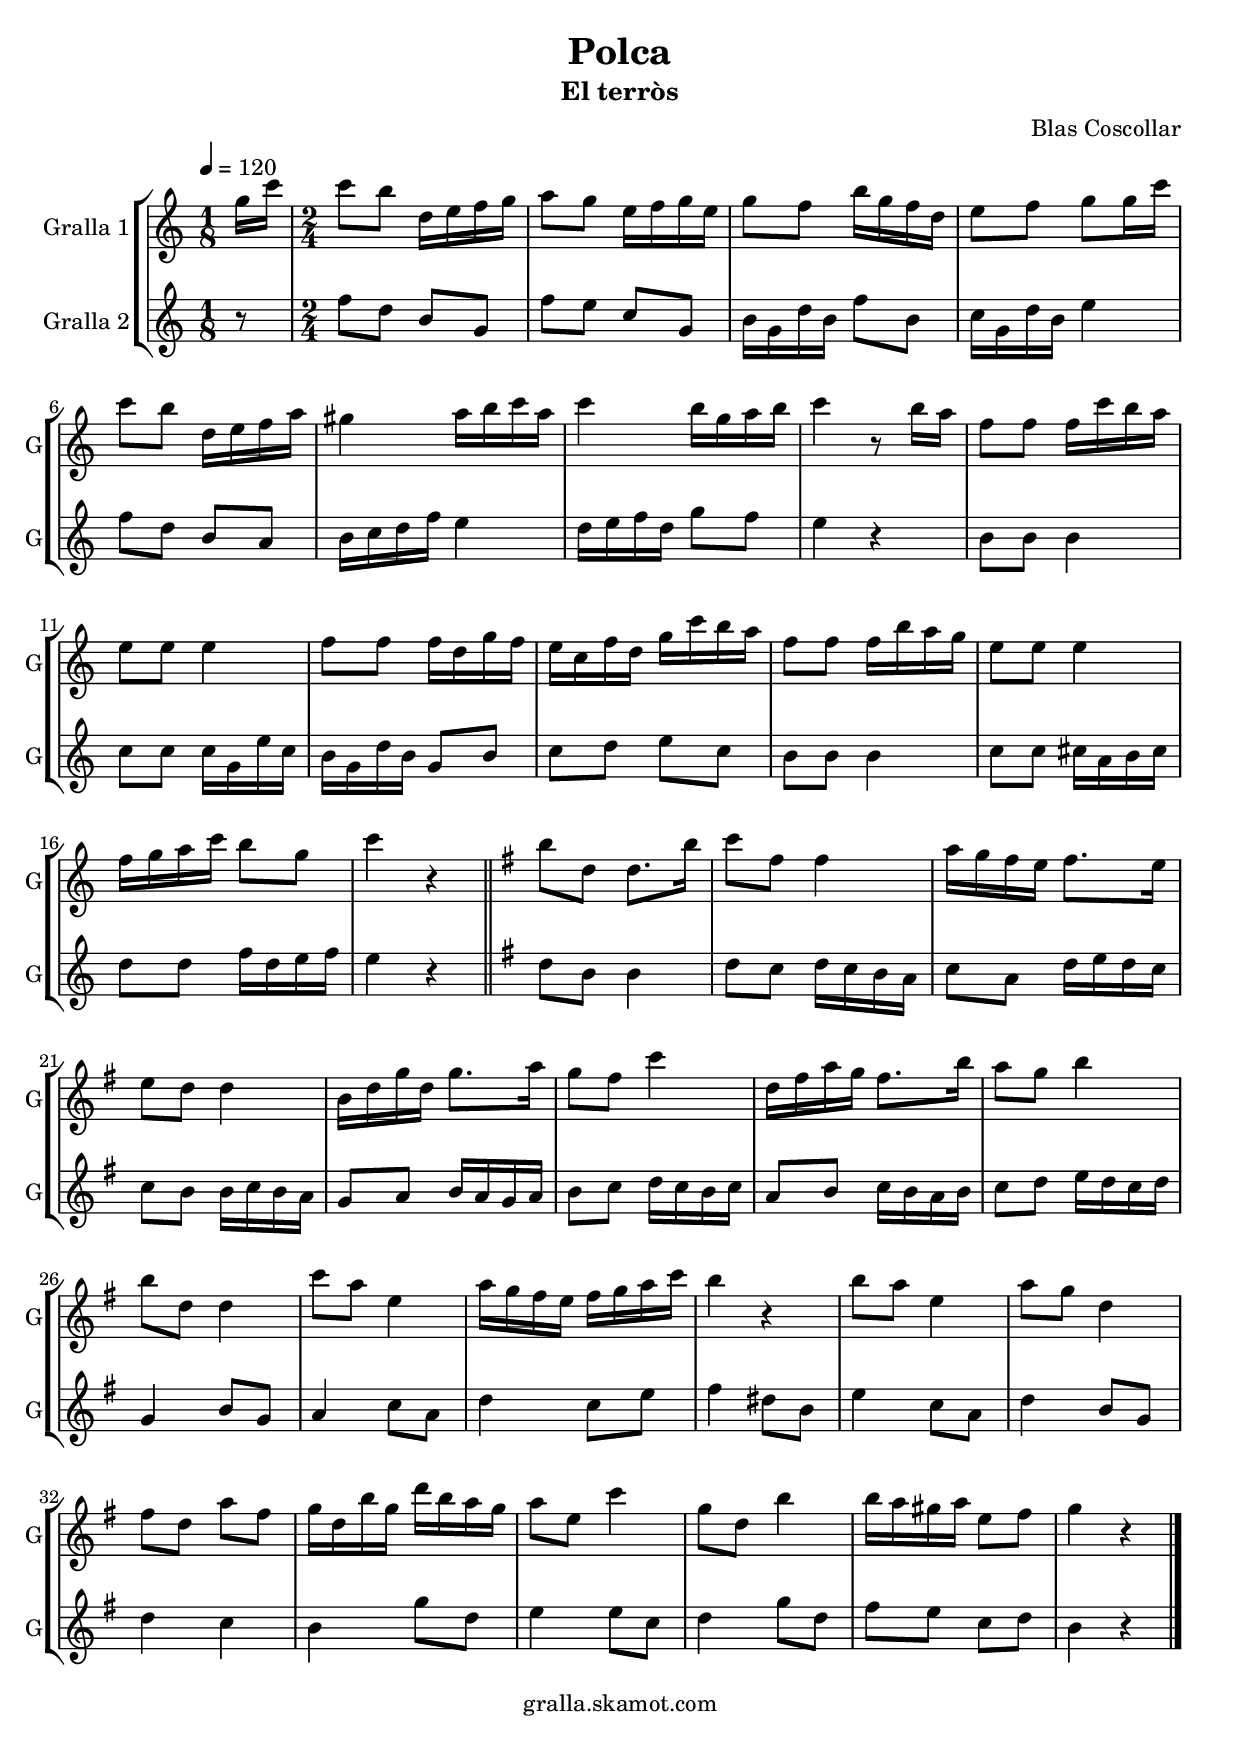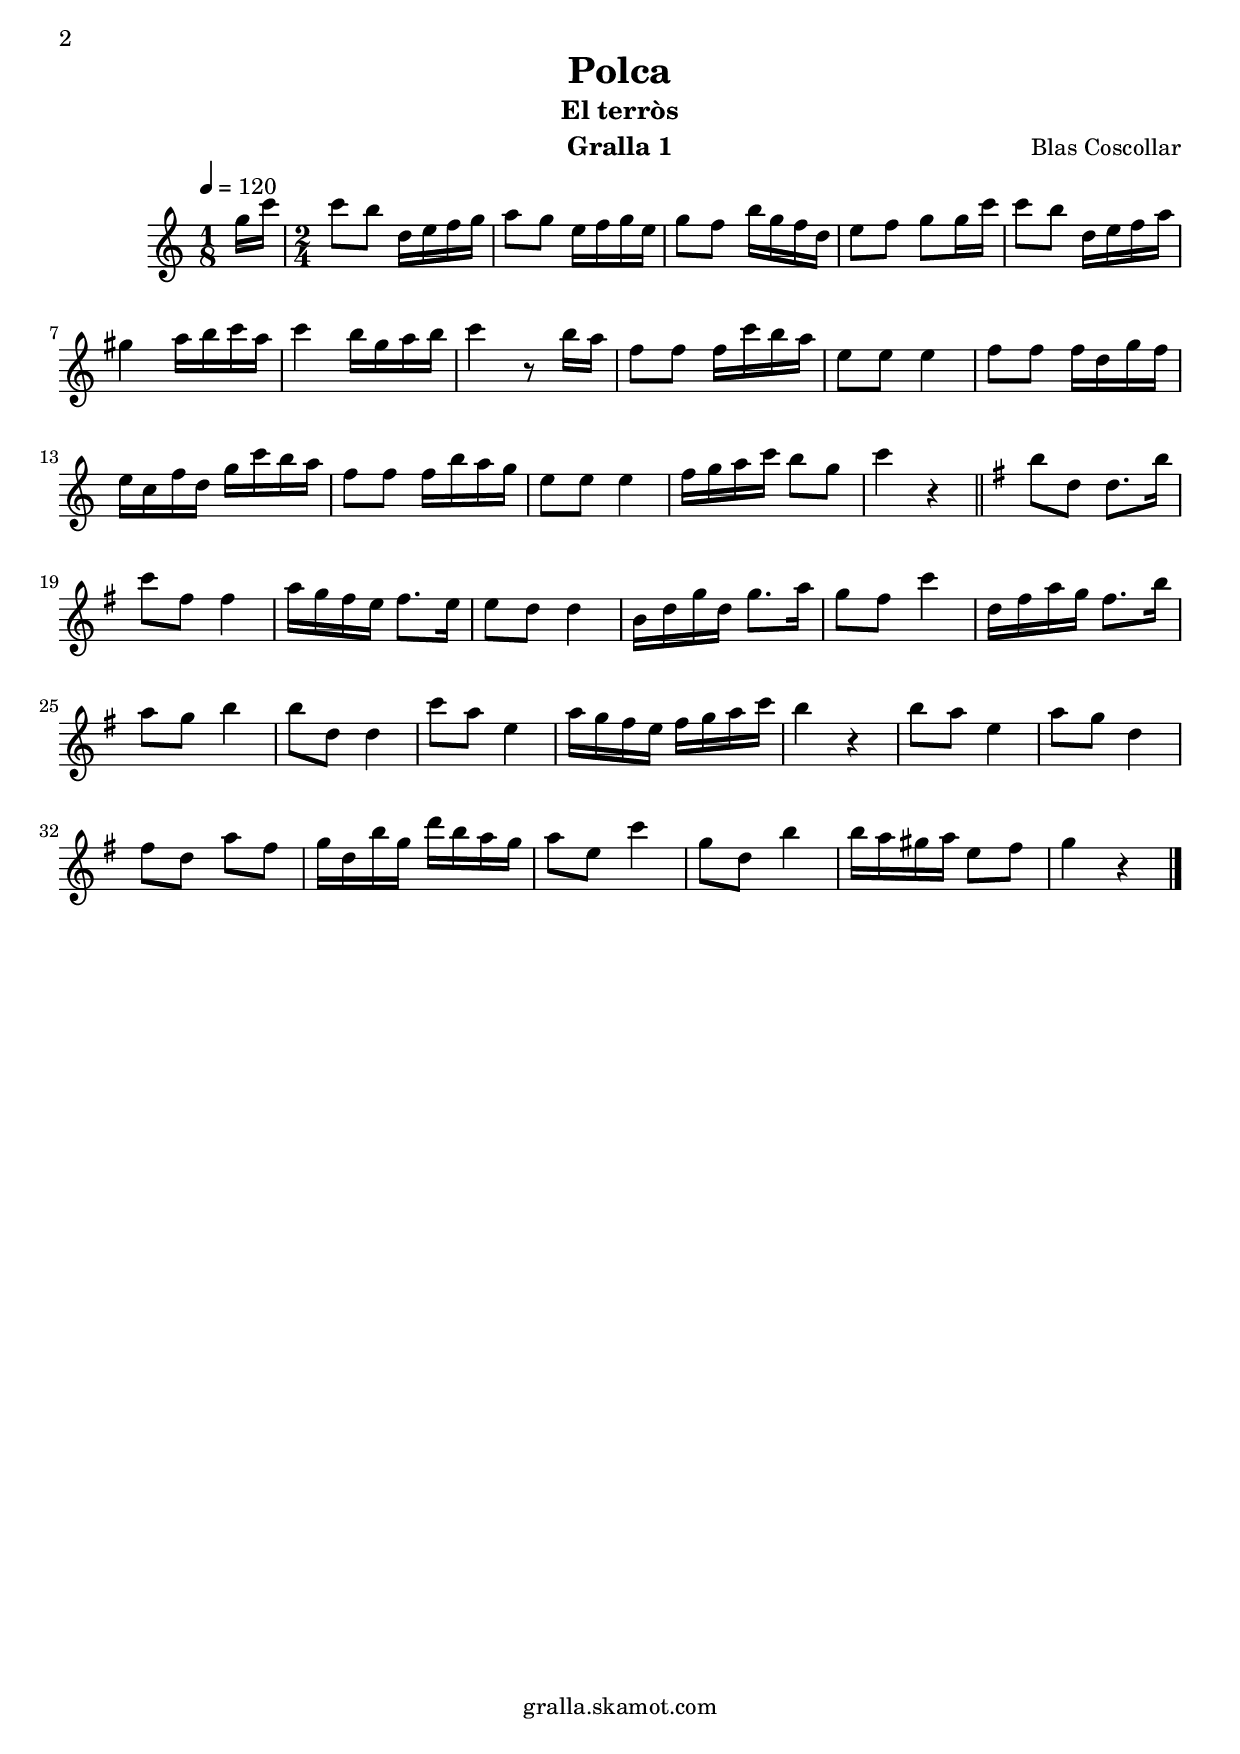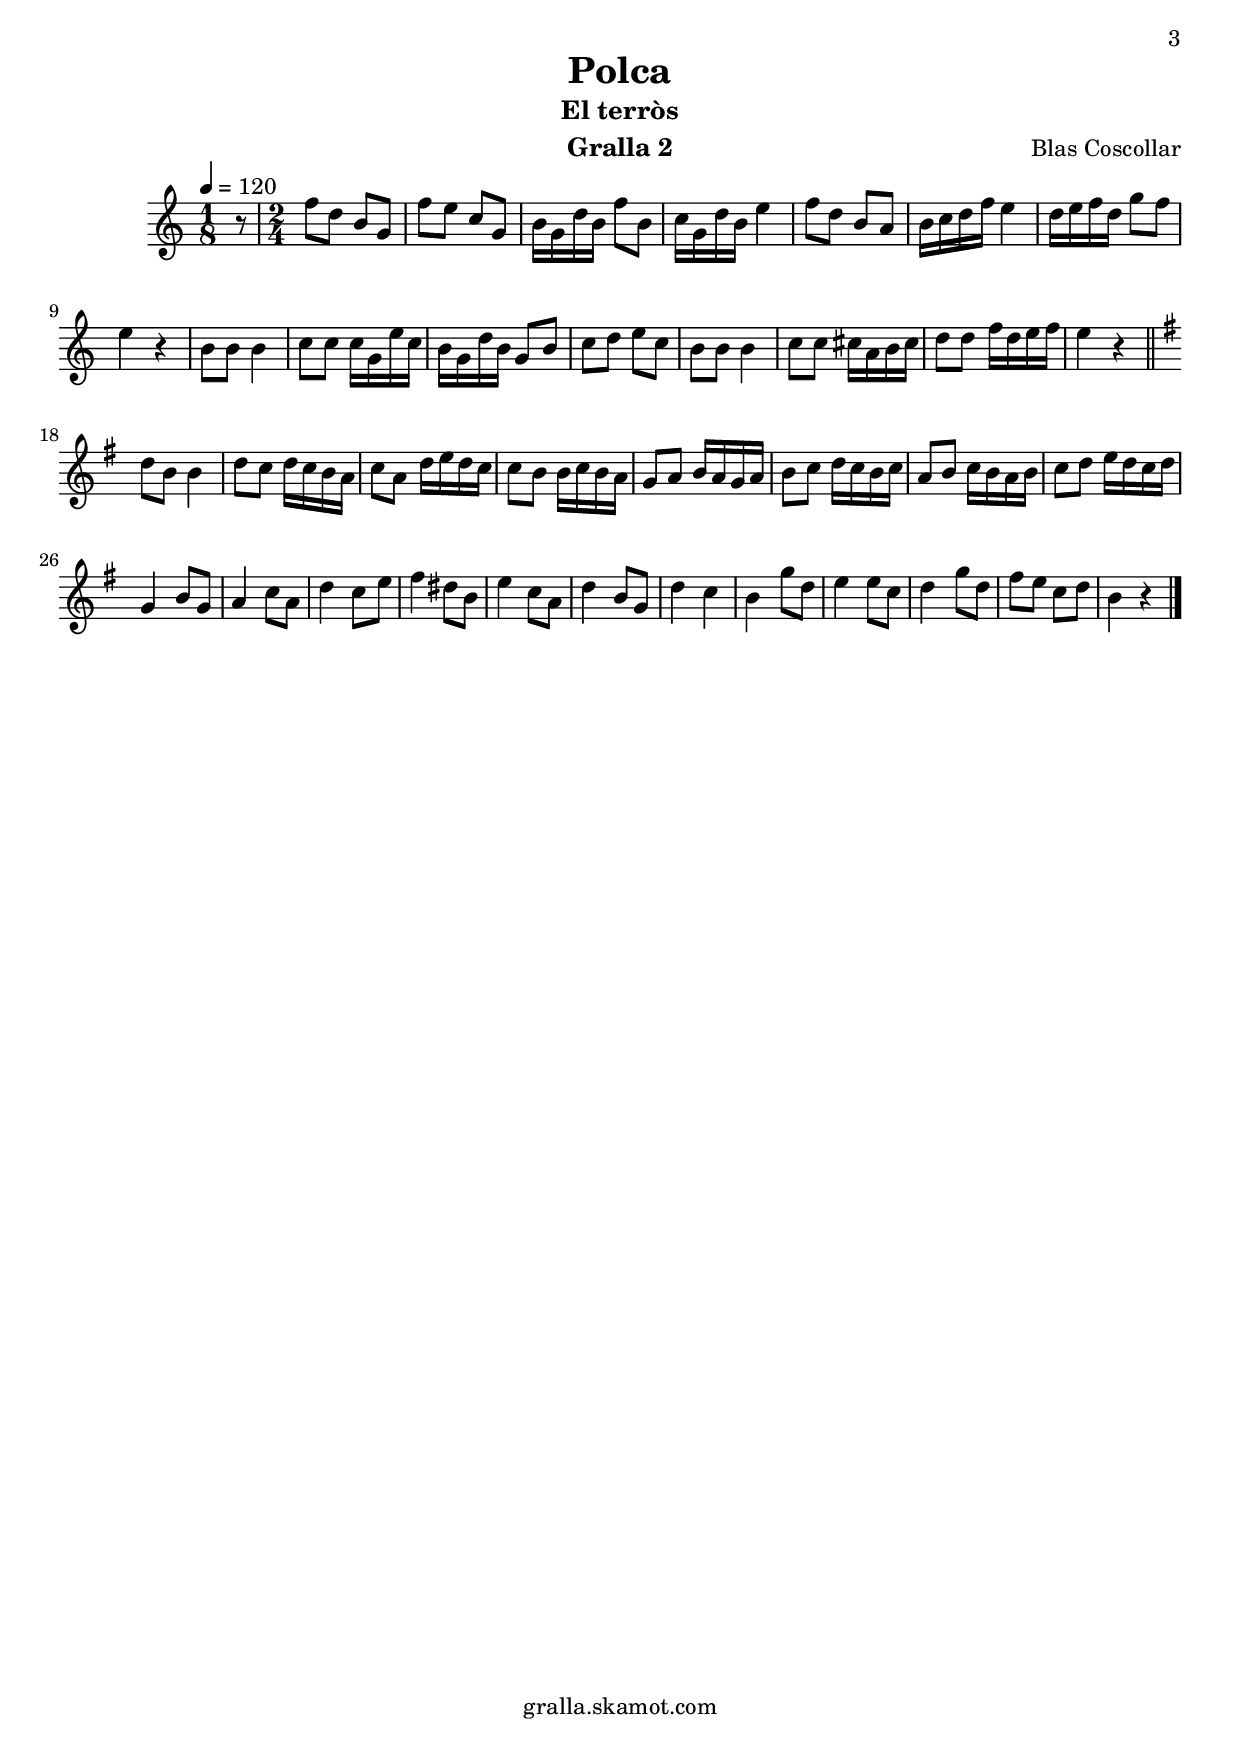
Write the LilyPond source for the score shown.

\version "2.16.2"

\header {
  dedication=""
  title="Polca"
  subtitle="El terròs"
  subsubtitle=""
  poet=""
  meter=""
  piece=""
  composer="Blas Coscollar"
  arranger=""
  opus=""
  instrument=""
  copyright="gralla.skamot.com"
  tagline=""
}

liniaroAa =
\relative g''
{
  \tempo 4=120
  \clef treble
  \key c \major
  \time 1/8
  g16 c  |
  \time 2/4   c8 b d,16 e f g  |
  a8 g e16 f g e  |
  g8 f b16 g f d  |
  %05
  e8 f g g16 c  |
  c8 b d,16 e f a  |
  gis4 a16 b c a  |
  c4 b16 g a b  |
  c4 r8 b16 a  |
  %10
  f8 f f16 c' b a  |
  e8 e e4  |
  f8 f f16 d g f  |
  e16 c f d g c b a  |
  f8 f f16 b a g  |
  %15
  e8 e e4  |
  f16 g a c b8 g  |
  c4 r  \bar "||"
  \key g \major   b8 d, d8. b'16  |
  c8 fis, fis4  |
  %20
  a16 g fis e fis8. e16  |
  e8 d d4  |
  b16 d g d g8. a16  |
  g8 fis c'4  |
  d,16 fis a g fis8. b16  |
  %25
  a8 g b4  |
  b8 d, d4  |
  c'8 a e4  |
  a16 g fis e fis g a c  |
  b4 r  |
  %30
  b8 a e4  |
  a8 g d4  |
  fis8 d a' fis  |
  g16 d b' g d' b a g  |
  a8 e c'4  |
  %35
  g8 d b'4  |
  b16 a gis a e8 fis  |
  g4 r  \bar "|."
}

liniaroAb =
\relative f''
{
  \tempo 4=120
  \clef treble
  \key c \major
  \time 1/8
  r8  |
  \time 2/4   f8 d b g  |
  f'8 e c g  |
  b16 g d' b f'8 b,  |
  %05
  c16 g d' b e4  |
  f8 d b a  |
  b16 c d f e4  |
  d16 e f d g8 f  |
  e4 r  |
  %10
  b8 b b4  |
  c8 c c16 g e' c  |
  b16 g d' b g8 b  |
  c8 d e c  |
  b8 b b4  |
  %15
  c8 c cis16 a b cis  |
  d8 d f16 d e f  |
  e4 r  \bar "||"
  \key g \major   d8 b b4  |
  d8 c d16 c b a  |
  %20
  c8 a d16 e d c  |
  c8 b b16 c b a  |
  g8 a b16 a g a  |
  b8 c d16 c b c  |
  a8 b c16 b a b  |
  %25
  c8 d e16 d c d  |
  g,4 b8 g  |
  a4 c8 a  |
  d4 c8 e  |
  fis4 dis8 b  |
  %30
  e4 c8 a  |
  d4 b8 g  |
  d'4 c  |
  b4 g'8 d  |
  e4 e8 c  |
  %35
  d4 g8 d  |
  fis8 e c d  |
  b4 r  \bar "|."
}

\bookpart {
  \score {
    \new StaffGroup {
      \override Score.RehearsalMark #'self-alignment-X = #LEFT
      <<
        \new Staff \with {instrumentName = #"Gralla 1" shortInstrumentName = #"G"} \liniaroAa
        \new Staff \with {instrumentName = #"Gralla 2" shortInstrumentName = #"G"} \liniaroAb
      >>
    }
    \layout {}
  }
  \score { \unfoldRepeats
    \new StaffGroup {
      \override Score.RehearsalMark #'self-alignment-X = #LEFT
      <<
        \new Staff \with {instrumentName = #"Gralla 1" shortInstrumentName = #"G"} \liniaroAa
        \new Staff \with {instrumentName = #"Gralla 2" shortInstrumentName = #"G"} \liniaroAb
      >>
    }
    \midi {
      \set Staff.midiInstrument = "oboe"
      \set DrumStaff.midiInstrument = "drums"
    }
  }
}

\bookpart {
  \header {instrument="Gralla 1"}
  \score {
    \new StaffGroup {
      \override Score.RehearsalMark #'self-alignment-X = #LEFT
      <<
        \new Staff \liniaroAa
      >>
    }
    \layout {}
  }
  \score { \unfoldRepeats
    \new StaffGroup {
      \override Score.RehearsalMark #'self-alignment-X = #LEFT
      <<
        \new Staff \liniaroAa
      >>
    }
    \midi {
      \set Staff.midiInstrument = "oboe"
      \set DrumStaff.midiInstrument = "drums"
    }
  }
}

\bookpart {
  \header {instrument="Gralla 2"}
  \score {
    \new StaffGroup {
      \override Score.RehearsalMark #'self-alignment-X = #LEFT
      <<
        \new Staff \liniaroAb
      >>
    }
    \layout {}
  }
  \score { \unfoldRepeats
    \new StaffGroup {
      \override Score.RehearsalMark #'self-alignment-X = #LEFT
      <<
        \new Staff \liniaroAb
      >>
    }
    \midi {
      \set Staff.midiInstrument = "oboe"
      \set DrumStaff.midiInstrument = "drums"
    }
  }
}

